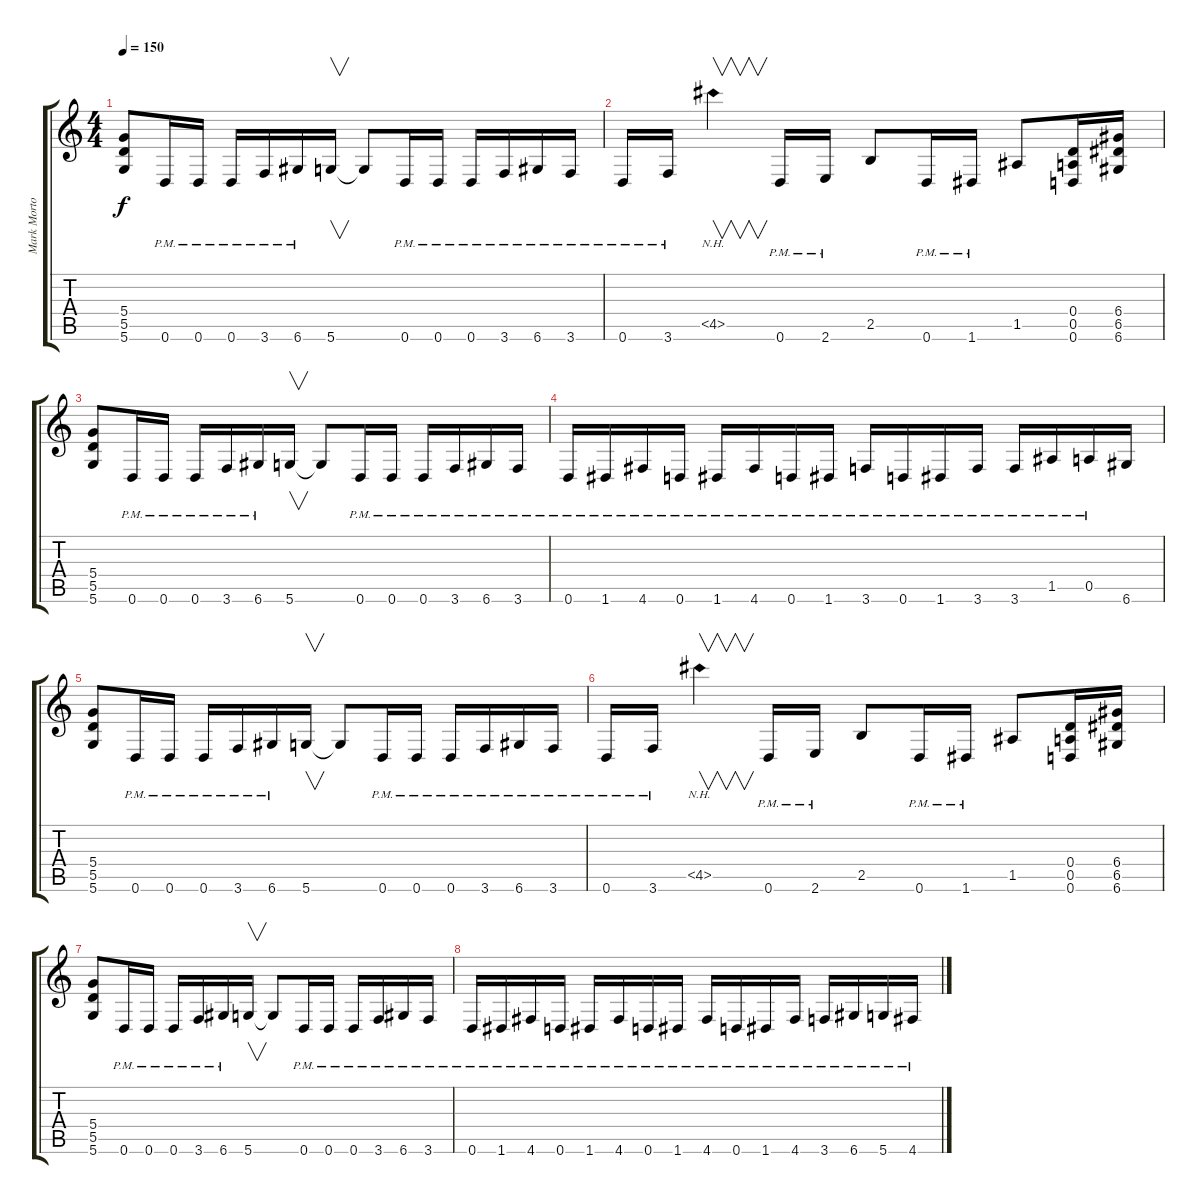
\track ("Mark Morton" "Mark Morto") {instrument distortionguitar}
\staff {score tabs}
\tuning (E4 B3 G3 D3 A2 D2) {hide}
\ts (4 4)
\tempo 150
\clef g2
\ks c
(5.4 5.5 5.6).8{dy f} 0.6{pm}.16 0.6{pm}.16 0.6{pm}.16 3.6{pm}.16 6.6{pm}.16 5.6.16{v} 5.6{t}.8 0.6{pm}.16 0.6{pm}.16 0.6{pm}.16 3.6{pm}.16 6.6{pm}.16 3.6{pm}.16 |
0.6{pm}.16 3.6{pm}.16 4.5{nh}.4{v} 0.6{pm}.16 2.6{pm}.16 2.5.8 0.6{pm}.16 1.6{pm}.16 1.5.8 (0.4 0.5 0.6).16 (6.4 6.5 6.6).16 |
(5.4 5.5 5.6).8 0.6{pm}.16 0.6{pm}.16 0.6{pm}.16 3.6{pm}.16 6.6{pm}.16 5.6.16{v} 5.6{t}.8 0.6{pm}.16 0.6{pm}.16 0.6{pm}.16 3.6{pm}.16 6.6{pm}.16 3.6{pm}.16 |
0.6{pm}.16 1.6{pm}.16 4.6{pm}.16 0.6{pm}.16 1.6{pm}.16 4.6{pm}.16 0.6{pm}.16 1.6{pm}.16 3.6{pm}.16 0.6{pm}.16 1.6{pm}.16 3.6{pm}.16 3.6{pm}.16 1.5{pm}.16 0.5{pm}.16 6.6.16 |
(5.4 5.5 5.6).8 0.6{pm}.16 0.6{pm}.16 0.6{pm}.16 3.6{pm}.16 6.6{pm}.16 5.6.16{v} 5.6{t}.8 0.6{pm}.16 0.6{pm}.16 0.6{pm}.16 3.6{pm}.16 6.6{pm}.16 3.6{pm}.16 |
0.6{pm}.16 3.6{pm}.16 4.5{nh}.4{v} 0.6{pm}.16 2.6{pm}.16 2.5.8 0.6{pm}.16 1.6{pm}.16 1.5.8 (0.4 0.5 0.6).16 (6.4 6.5 6.6).16 |
(5.4 5.5 5.6).8 0.6{pm}.16 0.6{pm}.16 0.6{pm}.16 3.6{pm}.16 6.6{pm}.16 5.6.16{v} 5.6{t}.8 0.6{pm}.16 0.6{pm}.16 0.6{pm}.16 3.6{pm}.16 6.6{pm}.16 3.6{pm}.16 |
0.6{pm}.16 1.6{pm}.16 4.6{pm}.16 0.6{pm}.16 1.6{pm}.16 4.6{pm}.16 0.6{pm}.16 1.6{pm}.16 4.6{pm}.16 0.6{pm}.16 1.6{pm}.16 4.6{pm}.16 3.6{pm}.16 6.6{pm}.16 5.6{pm}.16 4.6{pm}.16
